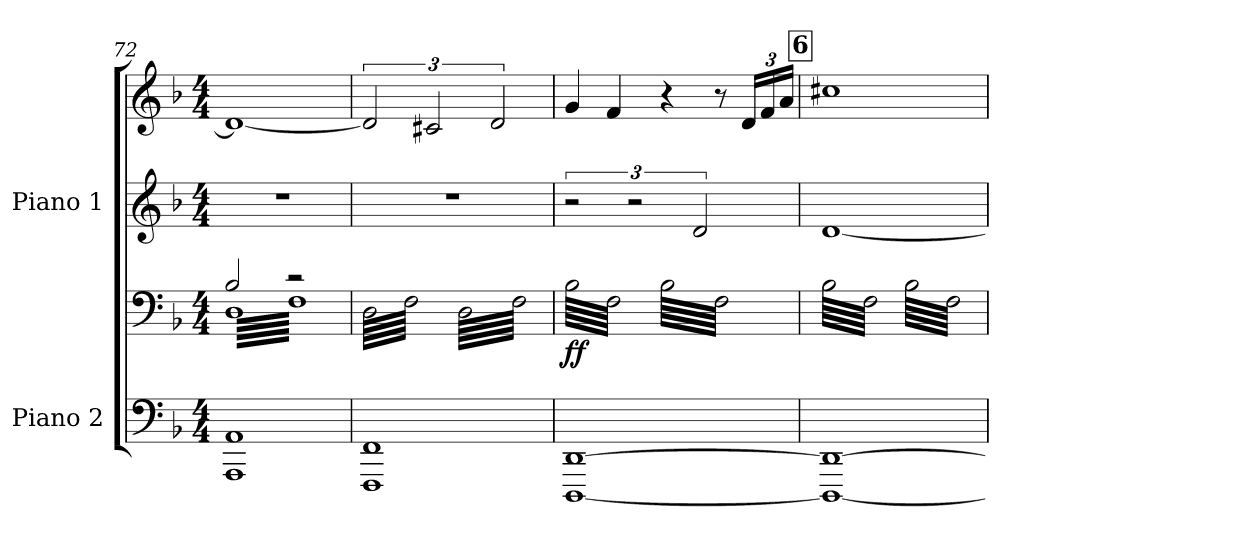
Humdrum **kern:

**kern	**kern	**dynam	**kern	**kern
*part2	*part2	*part2	*part1	*part1
*staff4	*staff3	*staff3/4	*staff2	*staff1
*I"Piano 2	*	*	*I"Piano 1	*
*I'Pno. 2	*	*	*I'Pno. 1	*
*clefF4	*clefF4	*	*clefG2	*clefG2
*k[b-]	*k[b-]	*	*k[b-]	*k[b-]
*M4/4	*M4/4	*	*M4/4	*M4/4
=72	=72	=72	=72	=72
*	*^	*	*	*
*	*tremolo	*	*	*	*
1AAA 1AA	2B-/	64DLLLL	.	1r	1d_
.	.	64F	.	.	.
.	.	64D	.	.	.
.	.	64F	.	.	.
.	.	64D	.	.	.
.	.	64F	.	.	.
.	.	64D	.	.	.
.	.	64F	.	.	.
.	.	64D	.	.	.
.	.	64F	.	.	.
.	.	64D	.	.	.
.	.	64F	.	.	.
.	.	64D	.	.	.
.	.	64F	.	.	.
.	.	64D	.	.	.
.	.	64F	.	.	.
.	.	64D	.	.	.
.	.	64F	.	.	.
.	.	64D	.	.	.
.	.	64F	.	.	.
.	.	64D	.	.	.
.	.	64F	.	.	.
.	.	64D	.	.	.
.	.	64F	.	.	.
.	.	64D	.	.	.
.	.	64F	.	.	.
.	.	64D	.	.	.
.	.	64F	.	.	.
.	.	64D	.	.	.
.	.	64F	.	.	.
.	.	64D	.	.	.
.	.	64F	.	.	.
.	2r	64D	.	.	.
.	.	64F	.	.	.
.	.	64D	.	.	.
.	.	64F	.	.	.
.	.	64D	.	.	.
.	.	64F	.	.	.
.	.	64D	.	.	.
.	.	64F	.	.	.
.	.	64D	.	.	.
.	.	64F	.	.	.
.	.	64D	.	.	.
.	.	64F	.	.	.
.	.	64D	.	.	.
.	.	64F	.	.	.
.	.	64D	.	.	.
.	.	64F	.	.	.
.	.	64D	.	.	.
.	.	64F	.	.	.
.	.	64D	.	.	.
.	.	64F	.	.	.
.	.	64D	.	.	.
.	.	64F	.	.	.
.	.	64D	.	.	.
.	.	64F	.	.	.
.	.	64D	.	.	.
.	.	64F	.	.	.
.	.	64D	.	.	.
.	.	64F	.	.	.
.	.	64D	.	.	.
.	.	64F	.	.	.
.	.	64D	.	.	.
.	.	64FJJJJ	.	.	.
*	*v	*v	*	*	*
!!LO:LB:g=z
=73	=73	=73	=73	=73
1FFF 1FF	64D\LLLL	.	1r	3d/]
.	64F\	.	.	.
.	64D\	.	.	.
.	64F\	.	.	.
.	64D\	.	.	.
.	64F\	.	.	.
.	64D\	.	.	.
.	64F\	.	.	.
.	64D\	.	.	.
.	64F\	.	.	.
.	64D\	.	.	.
.	64F\	.	.	.
.	64D\	.	.	.
.	64F\	.	.	.
.	64D\	.	.	.
.	64F\	.	.	.
.	64D\	.	.	.
.	64F\	.	.	.
.	64D\	.	.	.
.	64F\	.	.	.
.	64D\	.	.	.
.	64F\	.	.	.
.	.	.	.	3c#X/
.	64D\	.	.	.
.	64F\	.	.	.
.	64D\	.	.	.
.	64F\	.	.	.
.	64D\	.	.	.
.	64F\	.	.	.
.	64D\	.	.	.
.	64F\	.	.	.
.	64D\	.	.	.
.	64F\JJJJ	.	.	.
.	64D\LLLL	.	.	.
.	64F\	.	.	.
.	64D\	.	.	.
.	64F\	.	.	.
.	64D\	.	.	.
.	64F\	.	.	.
.	64D\	.	.	.
.	64F\	.	.	.
.	64D\	.	.	.
.	64F\	.	.	.
.	64D\	.	.	.
.	.	.	.	3d/
.	64F\	.	.	.
.	64D\	.	.	.
.	64F\	.	.	.
.	64D\	.	.	.
.	64F\	.	.	.
.	64D\	.	.	.
.	64F\	.	.	.
.	64D\	.	.	.
.	64F\	.	.	.
.	64D\	.	.	.
.	64F\	.	.	.
.	64D\	.	.	.
.	64F\	.	.	.
.	64D\	.	.	.
.	64F\	.	.	.
.	64D\	.	.	.
.	64F\	.	.	.
.	64D\	.	.	.
.	64F\	.	.	.
.	64D\	.	.	.
.	64F\JJJJ	.	.	.
=74	=74	=74	=74	=74
!	!	!LO:DY:b	!	!
[1DDD [1DD	64B-\LLLL	ff	3r	4g/
.	64F\	.	.	.
.	64B-\	.	.	.
.	64F\	.	.	.
.	64B-\	.	.	.
.	64F\	.	.	.
.	64B-\	.	.	.
.	64F\	.	.	.
.	64B-\	.	.	.
.	64F\	.	.	.
.	64B-\	.	.	.
.	64F\	.	.	.
.	64B-\	.	.	.
.	64F\	.	.	.
.	64B-\	.	.	.
.	64F\	.	.	.
.	64B-\	.	.	4f/
.	64F\	.	.	.
.	64B-\	.	.	.
.	64F\	.	.	.
.	64B-\	.	.	.
.	64F\	.	.	.
.	.	.	3r	.
.	64B-\	.	.	.
.	64F\	.	.	.
.	64B-\	.	.	.
.	64F\	.	.	.
.	64B-\	.	.	.
.	64F\	.	.	.
.	64B-\	.	.	.
.	64F\	.	.	.
.	64B-\	.	.	.
.	64F\JJJJ	.	.	.
.	64B-\LLLL	.	.	4r
.	64F\	.	.	.
.	64B-\	.	.	.
.	64F\	.	.	.
.	64B-\	.	.	.
.	64F\	.	.	.
.	64B-\	.	.	.
.	64F\	.	.	.
.	64B-\	.	.	.
.	64F\	.	.	.
.	64B-\	.	.	.
.	.	.	3d/	.
.	64F\	.	.	.
.	64B-\	.	.	.
.	64F\	.	.	.
.	64B-\	.	.	.
.	64F\	.	.	.
.	64B-\	.	.	8r
.	64F\	.	.	.
.	64B-\	.	.	.
.	64F\	.	.	.
.	64B-\	.	.	.
.	64F\	.	.	.
.	64B-\	.	.	.
.	64F\	.	.	.
*	*	*	*	*Xbrackettup
.	64B-\	.	.	24d/LL
.	64F\	.	.	.
.	64B-\	.	.	.
.	.	.	.	24f/
.	64F\	.	.	.
.	64B-\	.	.	.
.	64F\	.	.	.
.	.	.	.	24a/JJ
.	64B-\	.	.	.
.	64F\JJJJ	.	.	.
!!LO:REH:place=s1:a:B:fs=14:t=6
=75	=75	=75	=75	=75
1DDD_ 1DD_	64B-\LLLL	.	[1d	1cc#X
.	64F\	.	.	.
.	64B-\	.	.	.
.	64F\	.	.	.
.	64B-\	.	.	.
.	64F\	.	.	.
.	64B-\	.	.	.
.	64F\	.	.	.
.	64B-\	.	.	.
.	64F\	.	.	.
.	64B-\	.	.	.
.	64F\	.	.	.
.	64B-\	.	.	.
.	64F\	.	.	.
.	64B-\	.	.	.
.	64F\	.	.	.
.	64B-\	.	.	.
.	64F\	.	.	.
.	64B-\	.	.	.
.	64F\	.	.	.
.	64B-\	.	.	.
.	64F\	.	.	.
.	64B-\	.	.	.
.	64F\	.	.	.
.	64B-\	.	.	.
.	64F\	.	.	.
.	64B-\	.	.	.
.	64F\	.	.	.
.	64B-\	.	.	.
.	64F\	.	.	.
.	64B-\	.	.	.
.	64F\JJJJ	.	.	.
.	64B-\LLLL	.	.	.
.	64F\	.	.	.
.	64B-\	.	.	.
.	64F\	.	.	.
.	64B-\	.	.	.
.	64F\	.	.	.
.	64B-\	.	.	.
.	64F\	.	.	.
.	64B-\	.	.	.
.	64F\	.	.	.
.	64B-\	.	.	.
.	64F\	.	.	.
.	64B-\	.	.	.
.	64F\	.	.	.
.	64B-\	.	.	.
.	64F\	.	.	.
.	64B-\	.	.	.
.	64F\	.	.	.
.	64B-\	.	.	.
.	64F\	.	.	.
.	64B-\	.	.	.
.	64F\	.	.	.
.	64B-\	.	.	.
.	64F\	.	.	.
.	64B-\	.	.	.
.	64F\	.	.	.
.	64B-\	.	.	.
.	64F\	.	.	.
.	64B-\	.	.	.
.	64F\	.	.	.
.	64B-\	.	.	.
.	64F\JJJJ	.	.	.
*	*Xtremolo	*	*	*
.	.	.	.	.
.	.	.	.	.
.	.	.	.	.
.	.	.	.	.
.	.	.	.	.
.	.	.	.	.
.	.	.	.	.
.	.	.	.	.
.	.	.	.	.
.	.	.	.	.
.	.	.	.	.
.	.	.	.	.
.	.	.	.	.
.	.	.	.	.
.	.	.	.	.
.	.	.	.	.
=	=	=	=	=
*-	*-	*-	*-	*-
